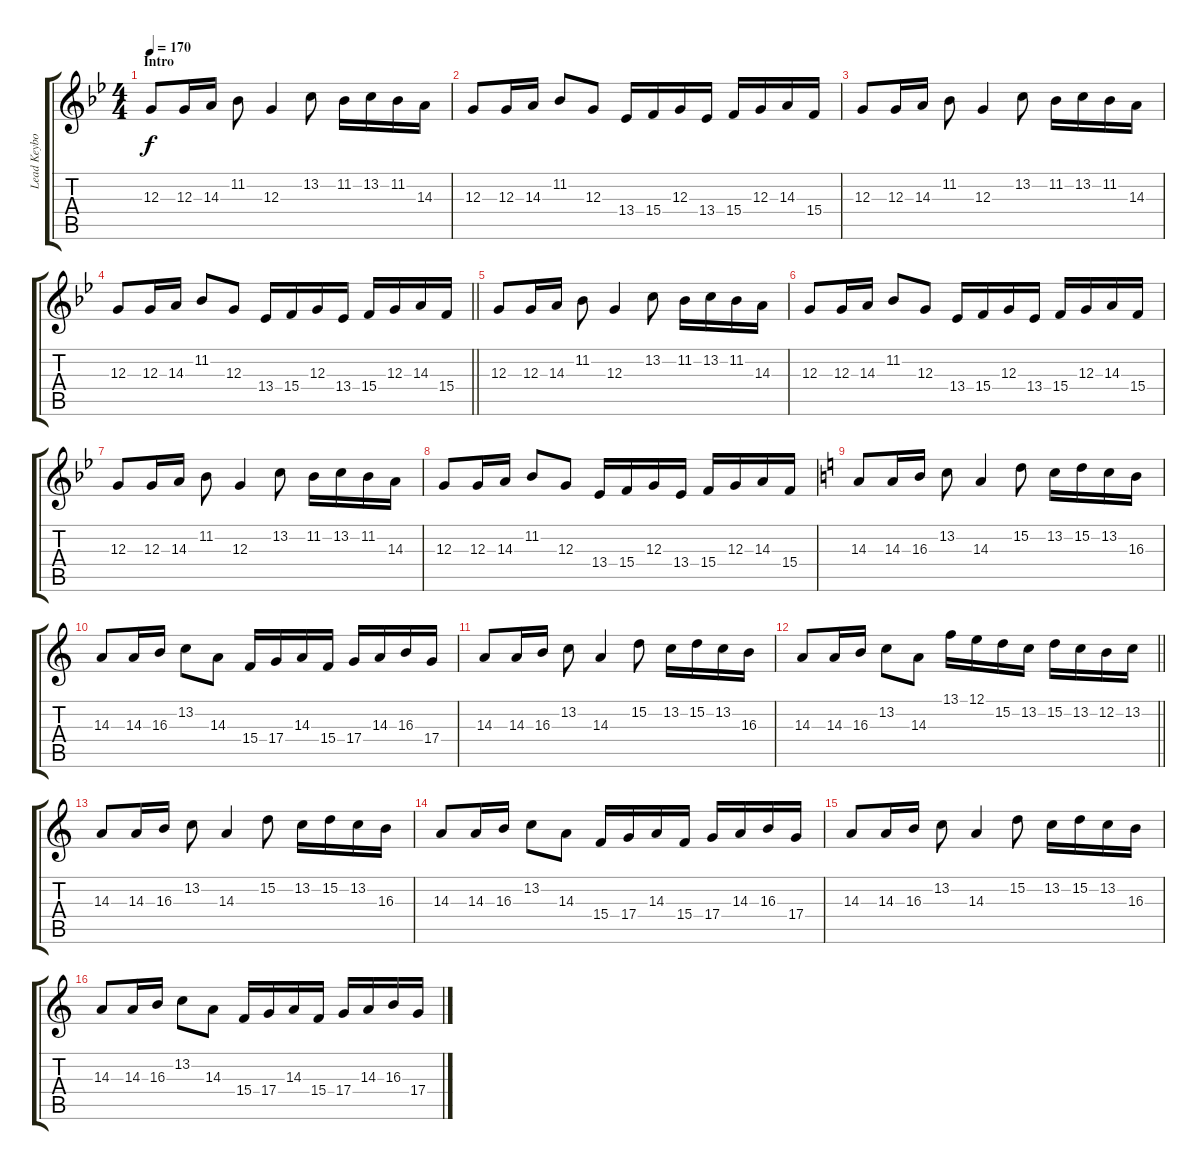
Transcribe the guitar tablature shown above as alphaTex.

\track ("Lead Keyboard 1: Juha Mäenpää" "Lead Keybo") {instrument harpsichord}
\staff {score tabs}
\tuning (E4 B3 G3 D3 A2 E2) {hide}
\ts (4 4)
\section ("" "Intro")
\tempo 170
\clef g2
\ks gminor
12.3.8{dy f instrument harpsichord} 12.3.16 14.3.16 11.2.8 12.3.4 13.2.8 11.2.16 13.2.16 11.2.16 14.3.16 |
12.3.8 12.3.16 14.3.16 11.2.8 12.3.8 13.4.16 15.4.16 12.3.16 13.4.16 15.4.16 12.3.16 14.3.16 15.4.16 |
12.3.8 12.3.16 14.3.16 11.2.8 12.3.4 13.2.8 11.2.16 13.2.16 11.2.16 14.3.16 |
\barLineRight lightlight
12.3.8 12.3.16 14.3.16 11.2.8 12.3.8 13.4.16 15.4.16 12.3.16 13.4.16 15.4.16 12.3.16 14.3.16 15.4.16 |
12.3.8 12.3.16 14.3.16 11.2.8 12.3.4 13.2.8 11.2.16 13.2.16 11.2.16 14.3.16 |
12.3.8 12.3.16 14.3.16 11.2.8 12.3.8 13.4.16 15.4.16 12.3.16 13.4.16 15.4.16 12.3.16 14.3.16 15.4.16 |
12.3.8 12.3.16 14.3.16 11.2.8 12.3.4 13.2.8 11.2.16 13.2.16 11.2.16 14.3.16 |
12.3.8 12.3.16 14.3.16 11.2.8 12.3.8 13.4.16 15.4.16 12.3.16 13.4.16 15.4.16 12.3.16 14.3.16 15.4.16 |
\ks aminor
14.3.8 14.3.16 16.3.16 13.2.8 14.3.4 15.2.8 13.2.16 15.2.16 13.2.16 16.3.16 |
14.3.8 14.3.16 16.3.16 13.2.8 14.3.8 15.4.16 17.4.16 14.3.16 15.4.16 17.4.16 14.3.16 16.3.16 17.4.16 |
14.3.8 14.3.16 16.3.16 13.2.8 14.3.4 15.2.8 13.2.16 15.2.16 13.2.16 16.3.16 |
\barLineRight lightlight
14.3.8 14.3.16 16.3.16 13.2.8 14.3.8 13.1.16 12.1.16 15.2.16 13.2.16 15.2.16 13.2.16 12.2.16 13.2.16 |
14.3.8 14.3.16 16.3.16 13.2.8 14.3.4 15.2.8 13.2.16 15.2.16 13.2.16 16.3.16 |
14.3.8 14.3.16 16.3.16 13.2.8 14.3.8 15.4.16 17.4.16 14.3.16 15.4.16 17.4.16 14.3.16 16.3.16 17.4.16 |
14.3.8 14.3.16 16.3.16 13.2.8 14.3.4 15.2.8 13.2.16 15.2.16 13.2.16 16.3.16 |
14.3.8 14.3.16 16.3.16 13.2.8 14.3.8 15.4.16 17.4.16 14.3.16 15.4.16 17.4.16 14.3.16 16.3.16 17.4.16
